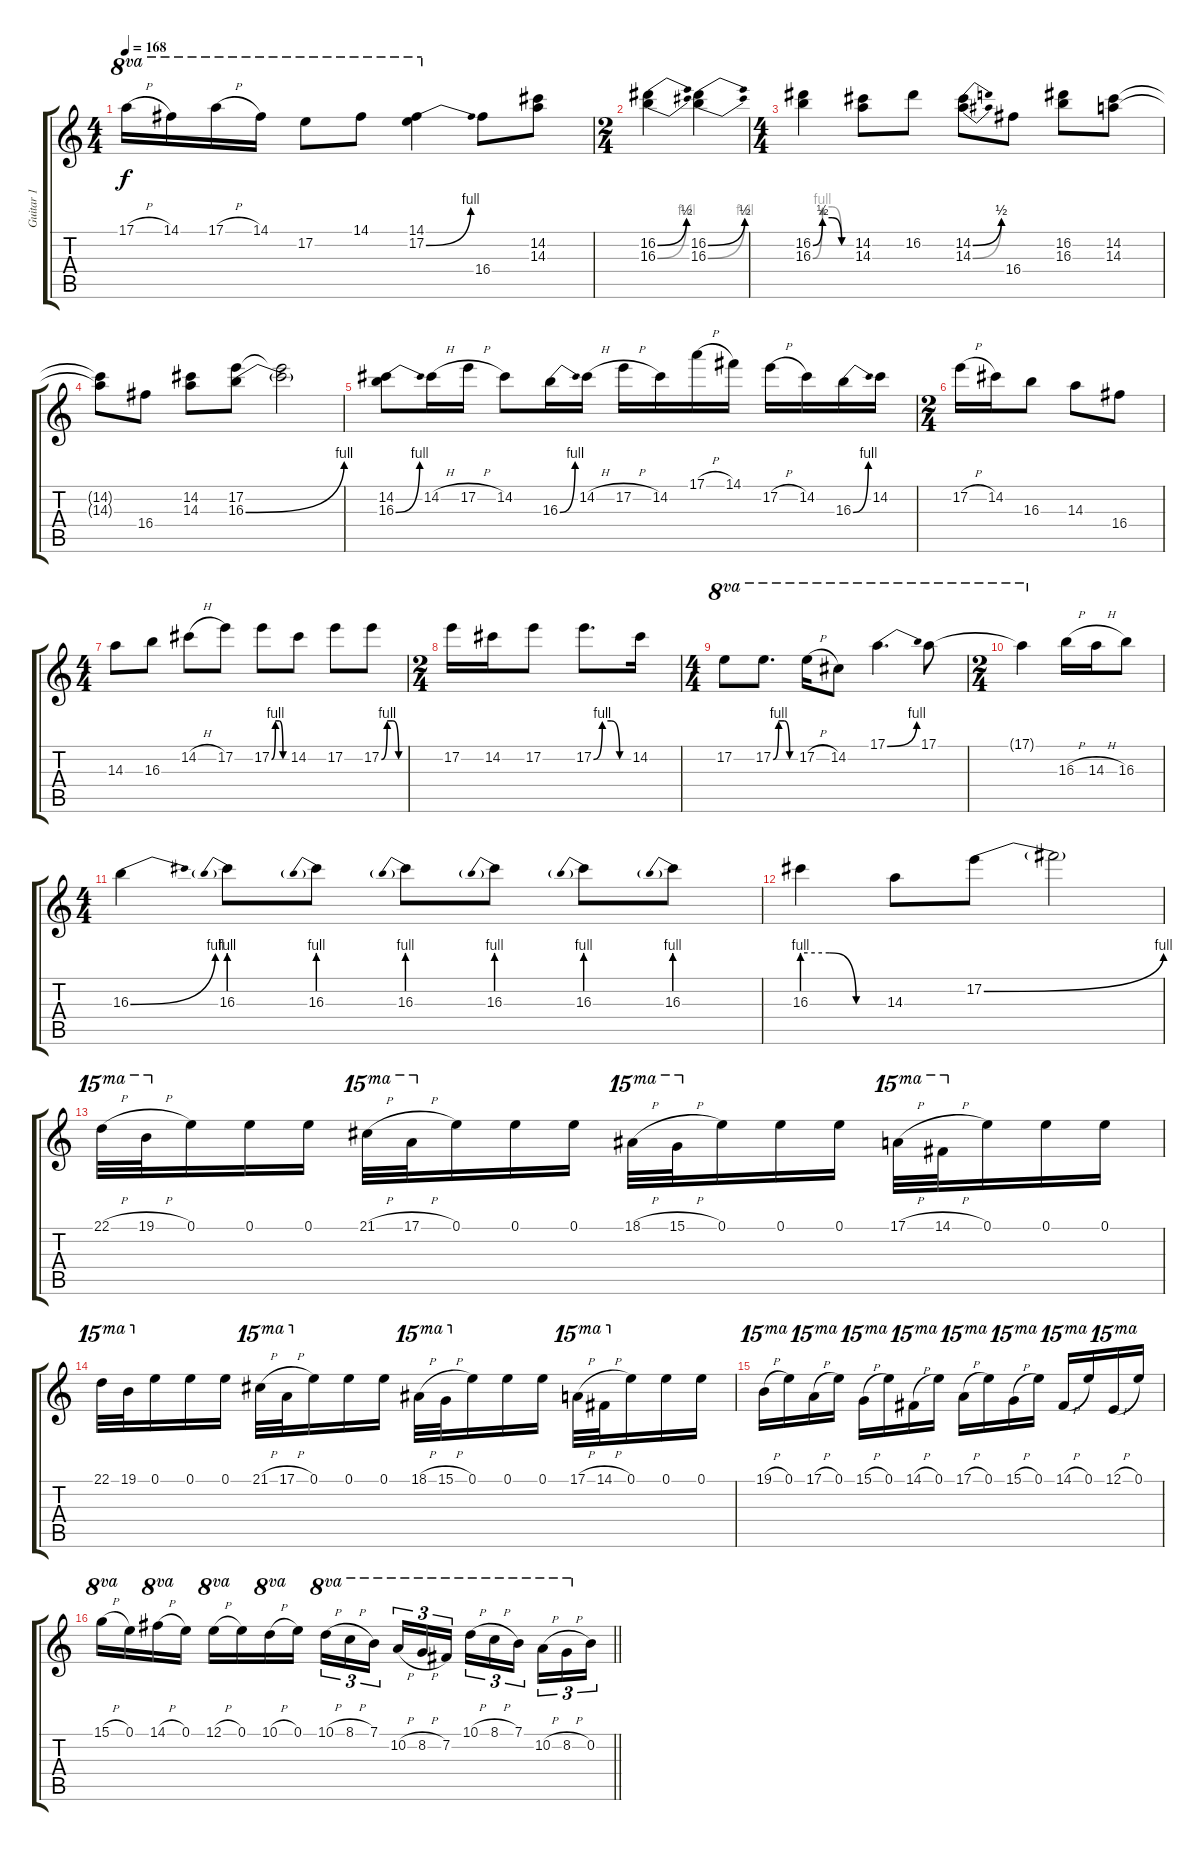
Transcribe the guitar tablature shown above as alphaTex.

\track ("Guitar 1" "Guitar 1") {instrument distortionguitar}
\staff {score tabs}
\tuning (E4 B3 G3 D3 A2 E2) {hide}
\ts (4 4)
\tempo 168
\clef g2
\ks c
17.1{h}.16{ot 8va dy f} 14.1.16{ot 8va} 17.1{h}.16{ot 8va} 14.1.16{ot 8va} 17.2.8{ot 8va} 14.1.8{ot 8va} (14.1 17.2{be (bend 0 0 60 4)}).4{ot 8va} 16.4.8 (14.2 14.3).8 |
\ts (2 4)
(16.2{be (bend 0 0 60 2)} 16.3{be (bend 0 0 60 4)}).4 (16.2{be (bend 0 0 60 2)} 16.3{be (bend 0 0 60 4)}).4 |
\ts (4 4)
(16.2{be (custom 0 0 15 2 30 2 45 0 60 0)} 16.3{be (custom 0 0 15 4 30 4 45 0 60 0)}).4 (14.2 14.3).8 16.2.8 (14.2{be (bend 0 0 60 2)} 14.3{be (bend 0 0 60 2)}).8 16.4.8 (16.2 16.3).8 (14.2 14.3).8 |
(14.2{t} 14.3{t}).8 16.4.8 (14.2 14.3).8 (17.2 16.3{be (bend 0 0 60 4)}).8 (17.2{t} 16.3{t}).2 |
(14.2 16.3{be (bend 0 0 60 4)}).8 14.2{h}.16 17.2{h}.16 14.2.8 16.3{be (bend 0 0 60 4)}.16 14.2{h}.16 17.2{h}.16 14.2.16 17.1{h}.16 14.1.16 17.2{h}.16 14.2.16 16.3{be (bend 0 0 60 4)}.16 14.2.16 |
\ts (2 4)
17.2{h}.16 14.2.16 16.3.8 14.3.8 16.4.8 |
\ts (4 4)
14.3.8 16.3.8 14.2{h}.8 17.2.8 17.2{be (custom 0 0 15 4 30 4 45 0 60 0)}.8 14.2.8 17.2.8 17.2{be (custom 0 0 15 4 30 4 45 0 60 0)}.8 |
\ts (2 4)
17.2.16 14.2.16 17.2.8 17.2{be (custom 0 0 15 4 30 4 45 0 60 0)}.8{d} 14.2.16 |
\ts (4 4)
17.2.8{ot 8va} 17.2{be (custom 0 0 15 4 30 4 45 0 60 0)}.8{d ot 8va} 17.2{h}.16{ot 8va} 14.2.8{ot 8va} 17.1{be (bend 0 0 60 4)}.4{d ot 8va} 17.1.8{ot 8va} |
\ts (2 4)
17.1{t}.4{ot 8va} 16.3{h}.16 14.3{h}.16 16.3.8 |
\ts (4 4)
16.3{be (bend 0 0 60 4)}.4 16.3{be (prebend 0 4 60 4)}.8 16.3{be (prebend 0 4 60 4)}.8 16.3{be (prebend 0 4 60 4)}.8 16.3{be (prebend 0 4 60 4)}.8 16.3{be (prebend 0 4 60 4)}.8 16.3{be (prebend 0 4 60 4)}.8 |
16.3{be (custom 0 4 20 4 40 0 60 0)}.4 14.3.8 17.2{be (bend 0 0 60 4)}.8 17.2{t}.2 |
22.1{h}.32{ot 15ma} 19.1{h}.32{ot 15ma} 0.1.16 0.1.16 0.1.16 21.1{h}.32{ot 15ma} 17.1{h}.32{ot 15ma} 0.1.16 0.1.16 0.1.16 18.1{h}.32{ot 15ma} 15.1{h}.32{ot 15ma} 0.1.16 0.1.16 0.1.16 17.1{h}.32{ot 15ma} 14.1{h}.32{ot 15ma} 0.1.16 0.1.16 0.1.16 |
22.1.32{ot 15ma} 19.1.32{ot 15ma} 0.1.16 0.1.16 0.1.16 21.1{h}.32{ot 15ma} 17.1{h}.32{ot 15ma} 0.1.16 0.1.16 0.1.16 18.1{h}.32{ot 15ma} 15.1{h}.32{ot 15ma} 0.1.16 0.1.16 0.1.16 17.1{h}.32{ot 15ma} 14.1{h}.32{ot 15ma} 0.1.16 0.1.16 0.1.16 |
19.1{h}.16{ot 15ma} 0.1.16 17.1{h}.16{ot 15ma} 0.1.16 15.1{h}.16{ot 15ma} 0.1.16 14.1{h}.16{ot 15ma} 0.1.16 17.1{h}.16{ot 15ma} 0.1.16 15.1{h}.16{ot 15ma} 0.1.16 14.1{h}.16{ot 15ma} 0.1.16 12.1{h}.16{ot 15ma} 0.1.16 |
\barLineRight lightlight
15.1{h}.16{ot 8va} 0.1.16 14.1{h}.16{ot 8va} 0.1.16 12.1{h}.16{ot 8va} 0.1.16 10.1{h}.16{ot 8va} 0.1.16 10.1{h}.16{tu (3 2) ot 8va} 8.1{h}.16{tu (3 2) ot 8va} 7.1.16{tu (3 2) ot 8va beam splitsecondary} 10.2{h}.16{tu (3 2) ot 8va} 8.2{h}.16{tu (3 2) ot 8va} 7.2.16{tu (3 2) ot 8va} 10.1{h}.16{tu (3 2) ot 8va beam Down} 8.1{h}.16{tu (3 2) ot 8va beam Down} 7.1.16{tu (3 2) ot 8va beam Down beam splitsecondary} 10.2{h}.16{tu (3 2) ot 8va beam Down} 8.2{h}.16{tu (3 2) ot 8va beam Down} 0.2.16{tu (3 2) beam Down}
